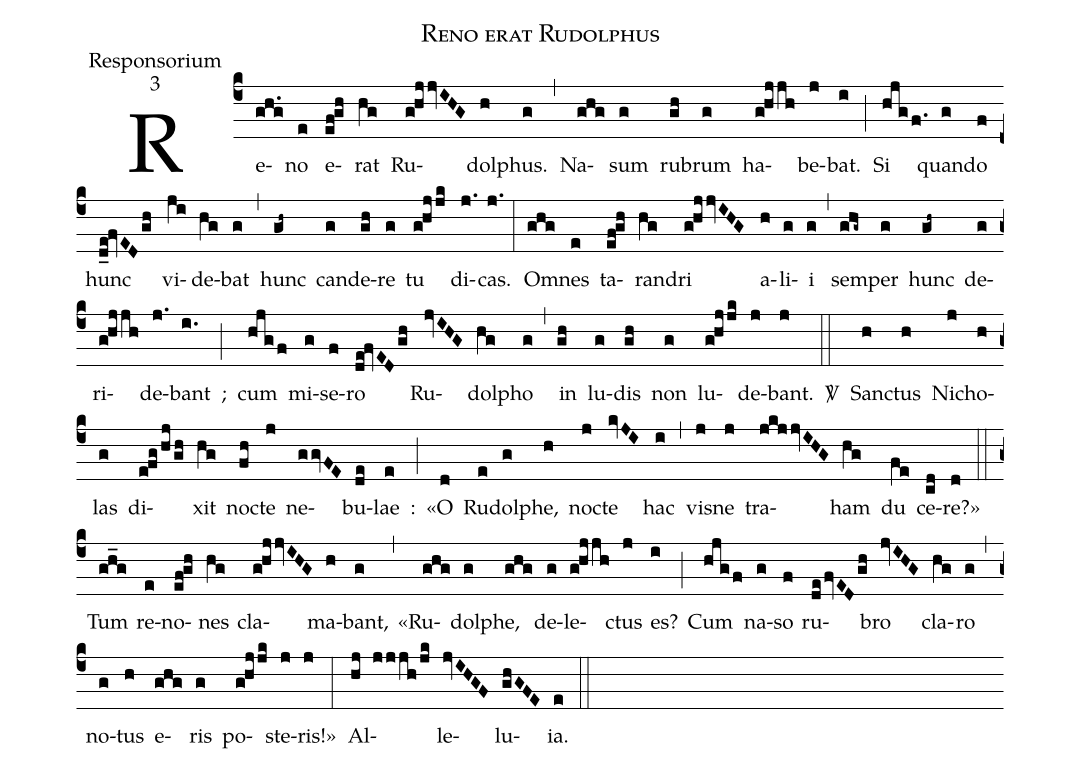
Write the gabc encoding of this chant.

name:Reno erat Rudolphus;
office-part:Responsorium;
mode:3;
%%
(c4) Re(gh.g)no(e) e(ef!gh)rat(hg)  Ru(ghj/jvIHG)dol(h)phus.(g)  (,)
Na(ghg)sum(g) ru(gh)brum(g) ha(ghj/jh)be(j)bat.(i) (;)
Si(hjgf.) quan(g)do(f) hunc(d_e!fvED/gh) vi(ji)de(hg)bat(g) (,)
hunc(gh~) can(g)de(gh)re(g)  tu(ghj/jk) di(j.)cas.(j.)  (:)

Om(ghg)nes(e) ta(ef!gh)ran(hg)dri(ghj/jvIHG) a(h)li(g)i(g) (,)
sem(ghg~)per(g) hunc(gh~) de(g)ri(ghj/jh)de(j.)bant(i.) ;(;)
cum(hjgf) mi(g)se(f)ro(de!fvED/gh) Ru(jvIHG)dol(hg)pho(g) (,)
in(gh) lu(g)dis(gh) non(g) lu(ghj/jk)de(j)bant.(j) <sp>V/</sp>(::)

San(h)ctus(h) Ni(j)cho(h)las(g) di(efghj/gh)xit(hg)
no(fh)cte(j) ne(ggvFE)bu(de)lae(e) :(;)
«O(d) Ru(e)dol(g)phe,(h) no(j)cte(kvJI) hac(i) (,)
vis(j)ne(j) tra(jkj/jvIHG)ham(hg) du(fe) ce(cd)re?»(d) (::)

Tum(gh_g) re(e)no(ef!gh)nes(hg) cla(ghj/jvIHG)ma(h)bant,(g) (,)
«Ru(ghg)dol(g)phe,(ghg) de(g)le(ghj/jh)ctus(j) es?(i) (;)
Cum(hjgf) na(g)so(f) ru(defvED/gh)bro(jvIHG) cla(hg)ro(g) (,)
no(g)tus(h) e(ghg)ris(g) po(ghj/jk)ste(j)ris!»(j) (:)

Al(hj jjjh/jk)le(jvIHGF)lu(ghGFE)ia.(e) (::)
